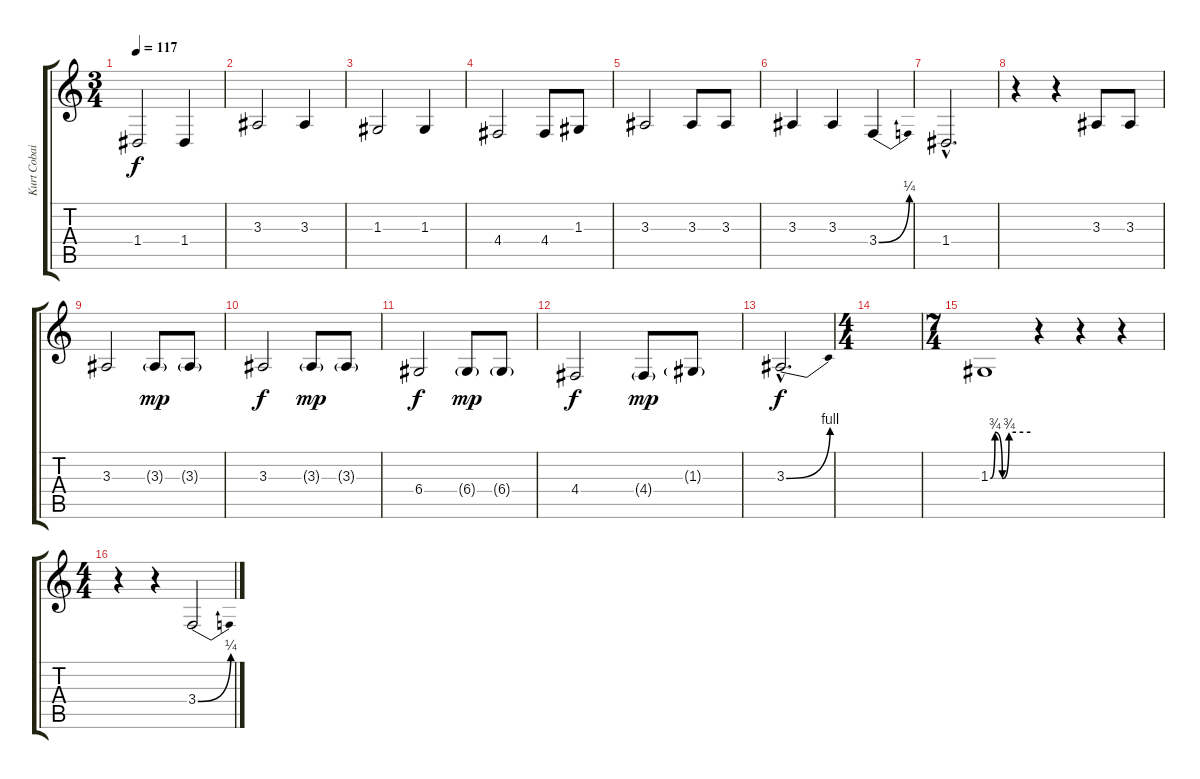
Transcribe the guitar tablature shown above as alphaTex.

\track ("Kurt Cobain-Vocals" "Kurt Cobai") {instrument bassoon}
\staff {score tabs}
\tuning (E4 B3 G3 D3 A2 D2) {hide}
\ts (3 4)
\tempo 117
\clef g2
\ks c
1.4.2{dy f} 1.4.4 |
3.3.2 3.3.4 |
1.3.2 1.3.4 |
4.4.2 4.4.8 1.3.8 |
3.3.2 3.3.8 3.3.8 |
3.3.4 3.3.4 3.4{be (bend 0 0 60 1)}.4 |
1.4{hac}.2{d} |
r.4 r.4 3.3.8 3.3.8 |
3.3.2 3.3{g}.8{dy mp} 3.3{g}.8 |
3.3.2{dy f} 3.3{g}.8{dy mp} 3.3{g}.8 |
6.4.2{dy f} 6.4{g}.8{dy mp} 6.4{g}.8 |
4.4.2{dy f} 4.4{g}.8{dy mp} 1.3{g}.8 |
3.3{be (bend 0 0 60 4) hac}.2{d dy f} |
\ts (4 4)
|
\ts (7 4)
1.3{be (custom 0 0 7 3 18 0 28 3 60 3)}.1 r.4 r.4 r.4 |
\ts (4 4)
r.4 r.4 3.4{be (bend 0 0 60 1)}.2
